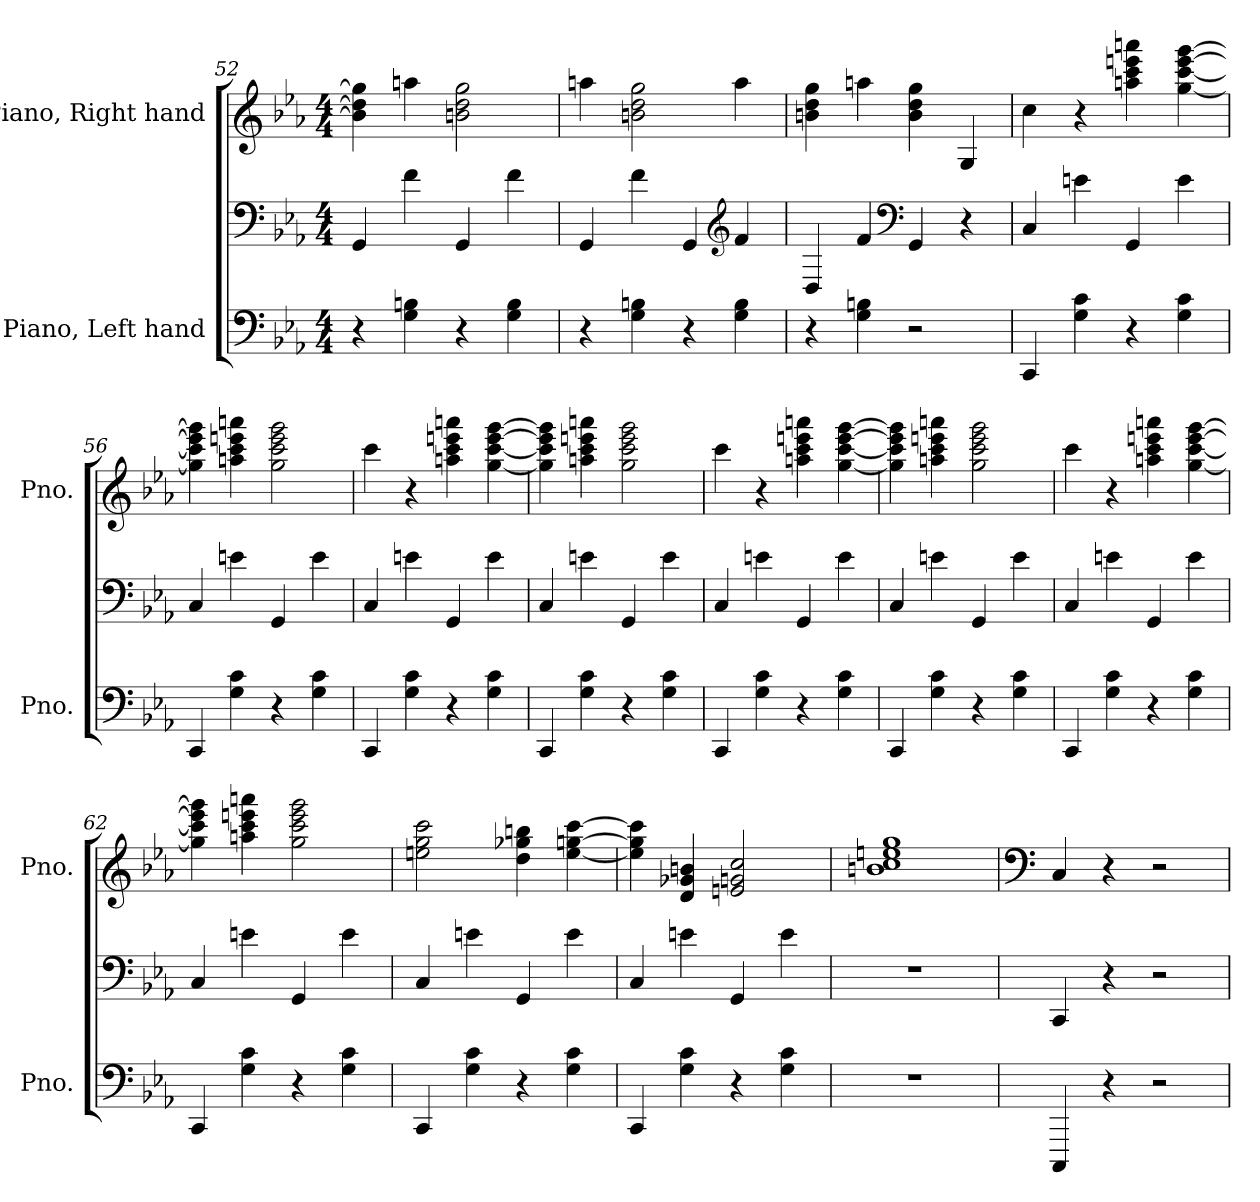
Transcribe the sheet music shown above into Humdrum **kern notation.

**kern	**kern	**kern
*part2	*part2	*part1
*staff3	*staff2	*staff1
*I"Piano, Left hand	*	*I"Piano, Right hand
*I'Pno.	*	*I'Pno.
*clefF4	*clefF4	*clefG2
*k[b-e-a-]	*k[b-e-a-]	*k[b-e-a-]
*M4/4	*M4/4	*M4/4
=52	=52	=52
4r	4GG/	4b\] 4dd\] 4gg\]
4G\ 4Bn\	4f\	4aan\
4r	4GG/	2bn\ 2dd\ 2gg\
4G\ 4B\	4f\	.
=53	=53	=53
4r	4GG/	4aan\
4G\ 4Bn\	4f\	2bn\ 2dd\ 2gg\
4r	4GG/	.
*	*clefG2	*
4G\ 4B\	4f/	4aa\
!!LO:LB:g=z
=54	=54	=54
4r	4D/	4bn\ 4dd\ 4gg\
4G\ 4Bn\	4f/	4aan\
*	*clefF4	*
2r	4GG/	4b\ 4dd\ 4gg\
.	4r	4G/
=55	=55	=55
4CC/	4C/	4cc\
4G\ 4c\	4en\	4r
4r	4GG/	4aan\ 4ccc\ 4eeen\ 4aaan\
4G\ 4c\	4e\	[4gg\ [4ccc\ [4eee\ [4ggg\
=56	=56	=56
4CC/	4C/	4gg\] 4ccc\] 4eee\] 4ggg\]
4G\ 4c\	4en\	4aan\ 4ccc\ 4eeen\ 4aaan\
4r	4GG/	2gg\ 2ccc\ 2eee\ 2ggg\
4G\ 4c\	4e\	.
=57	=57	=57
4CC/	4C/	4ccc\
4G\ 4c\	4en\	4r
4r	4GG/	4aan\ 4ccc\ 4eeen\ 4aaan\
4G\ 4c\	4e\	[4gg\ [4ccc\ [4eee\ [4ggg\
=58	=58	=58
4CC/	4C/	4gg\] 4ccc\] 4eee\] 4ggg\]
4G\ 4c\	4en\	4aan\ 4ccc\ 4eeen\ 4aaan\
4r	4GG/	2gg\ 2ccc\ 2eee\ 2ggg\
4G\ 4c\	4e\	.
!!LO:PB:g=z
=59	=59	=59
4CC/	4C/	4ccc\
4G\ 4c\	4en\	4r
4r	4GG/	4aan\ 4ccc\ 4eeen\ 4aaan\
4G\ 4c\	4e\	[4gg\ [4ccc\ [4eee\ [4ggg\
=60	=60	=60
4CC/	4C/	4gg\] 4ccc\] 4eee\] 4ggg\]
4G\ 4c\	4en\	4aan\ 4ccc\ 4eeen\ 4aaan\
4r	4GG/	2gg\ 2ccc\ 2eee\ 2ggg\
4G\ 4c\	4e\	.
=61	=61	=61
4CC/	4C/	4ccc\
4G\ 4c\	4en\	4r
4r	4GG/	4aan\ 4ccc\ 4eeen\ 4aaan\
4G\ 4c\	4e\	[4gg\ [4ccc\ [4eee\ [4ggg\
=62	=62	=62
4CC/	4C/	4gg\] 4ccc\] 4eee\] 4ggg\]
4G\ 4c\	4en\	4aan\ 4ccc\ 4eeen\ 4aaan\
4r	4GG/	2gg\ 2ccc\ 2eee\ 2ggg\
4G\ 4c\	4e\	.
=63	=63	=63
4CC/	4C/	2een\ 2gg\ 2ccc\
4G\ 4c\	4en\	.
4r	4GG/	4dd\ 4gg-X\ 4bbn\
4G\ 4c\	4e\	[4ee\ [4ggn\ [4ccc\
!!LO:LB:g=z
=64	=64	=64
4CC/	4C/	4ee\] 4gg\] 4ccc\]
4G\ 4c\	4en\	4d/ 4g-X/ 4bn/
4r	4GG/	2en/ 2gn/ 2cc/
4G\ 4c\	4e\	.
=65	=65	=65
1r	1r	1bn 1cc 1een 1gg
=66	=66	=66
*	*	*clefF4
4CCC/	4CC/	4C/
4r	4r	4r
2r	2r	2r
=	=	=
*-	*-	*-
